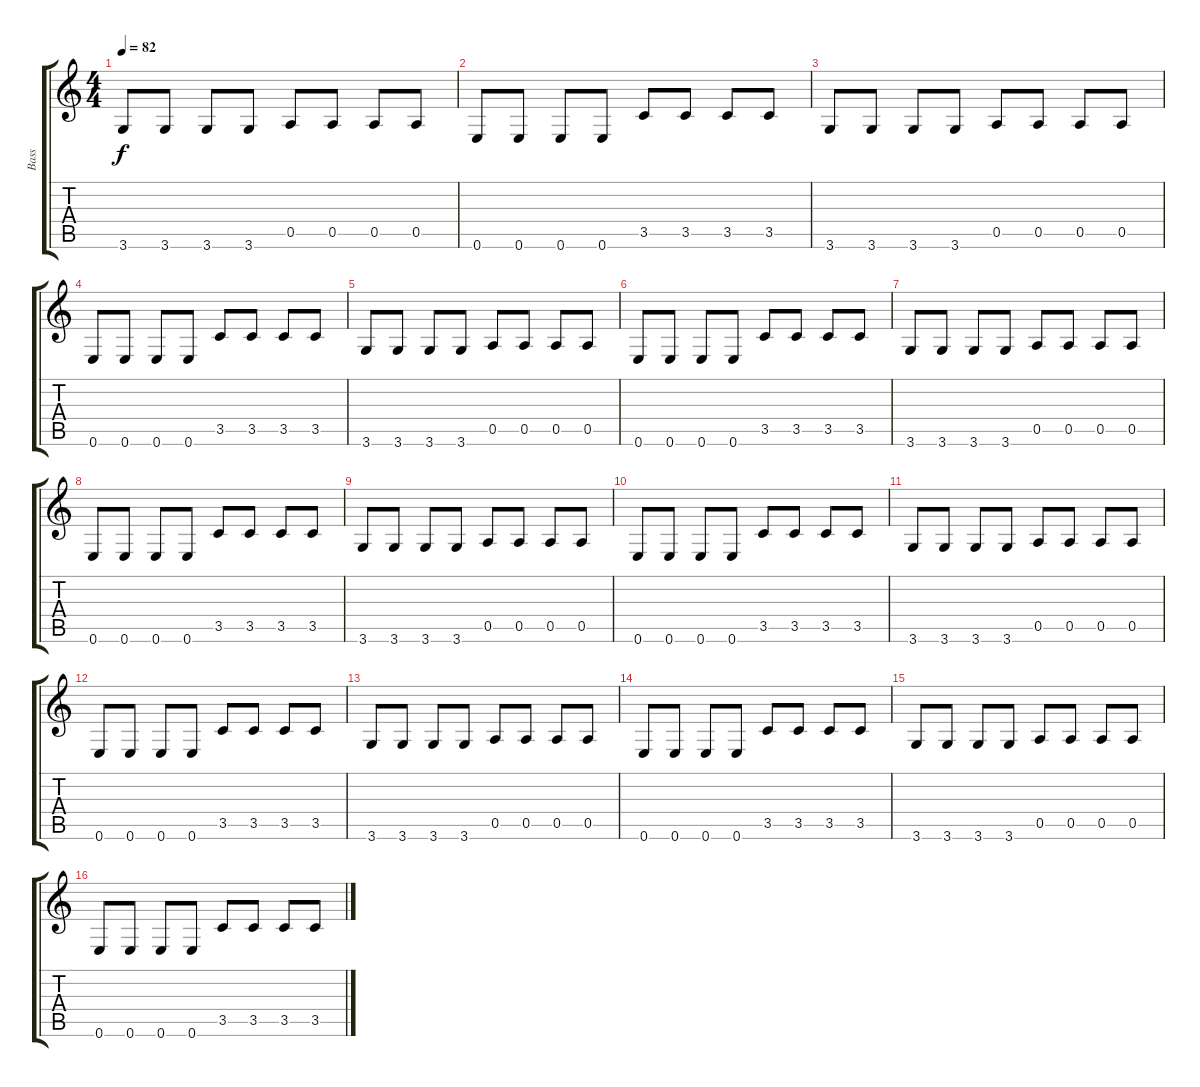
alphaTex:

\track ("Bass" "Bass") {instrument fretlessbass}
\staff {score tabs}
\tuning (E4 B3 G3 D3 A2 E2) {hide}
\ts (4 4)
\tempo 82
\clef g2
\ks c
3.6.8{dy f} 3.6.8 3.6.8 3.6.8 0.5.8 0.5.8 0.5.8 0.5.8 |
0.6.8 0.6.8 0.6.8 0.6.8 3.5.8 3.5.8 3.5.8 3.5.8 |
3.6.8 3.6.8 3.6.8 3.6.8 0.5.8 0.5.8 0.5.8 0.5.8 |
0.6.8 0.6.8 0.6.8 0.6.8 3.5.8 3.5.8 3.5.8 3.5.8 |
3.6.8 3.6.8 3.6.8 3.6.8 0.5.8 0.5.8 0.5.8 0.5.8 |
0.6.8 0.6.8 0.6.8 0.6.8 3.5.8 3.5.8 3.5.8 3.5.8 |
3.6.8 3.6.8 3.6.8 3.6.8 0.5.8 0.5.8 0.5.8 0.5.8 |
0.6.8 0.6.8 0.6.8 0.6.8 3.5.8 3.5.8 3.5.8 3.5.8 |
3.6.8 3.6.8 3.6.8 3.6.8 0.5.8 0.5.8 0.5.8 0.5.8 |
0.6.8 0.6.8 0.6.8 0.6.8 3.5.8 3.5.8 3.5.8 3.5.8 |
3.6.8 3.6.8 3.6.8 3.6.8 0.5.8 0.5.8 0.5.8 0.5.8 |
0.6.8 0.6.8 0.6.8 0.6.8 3.5.8 3.5.8 3.5.8 3.5.8 |
3.6.8 3.6.8 3.6.8 3.6.8 0.5.8 0.5.8 0.5.8 0.5.8 |
0.6.8 0.6.8 0.6.8 0.6.8 3.5.8 3.5.8 3.5.8 3.5.8 |
3.6.8 3.6.8 3.6.8 3.6.8 0.5.8 0.5.8 0.5.8 0.5.8 |
0.6.8 0.6.8 0.6.8 0.6.8 3.5.8 3.5.8 3.5.8 3.5.8
